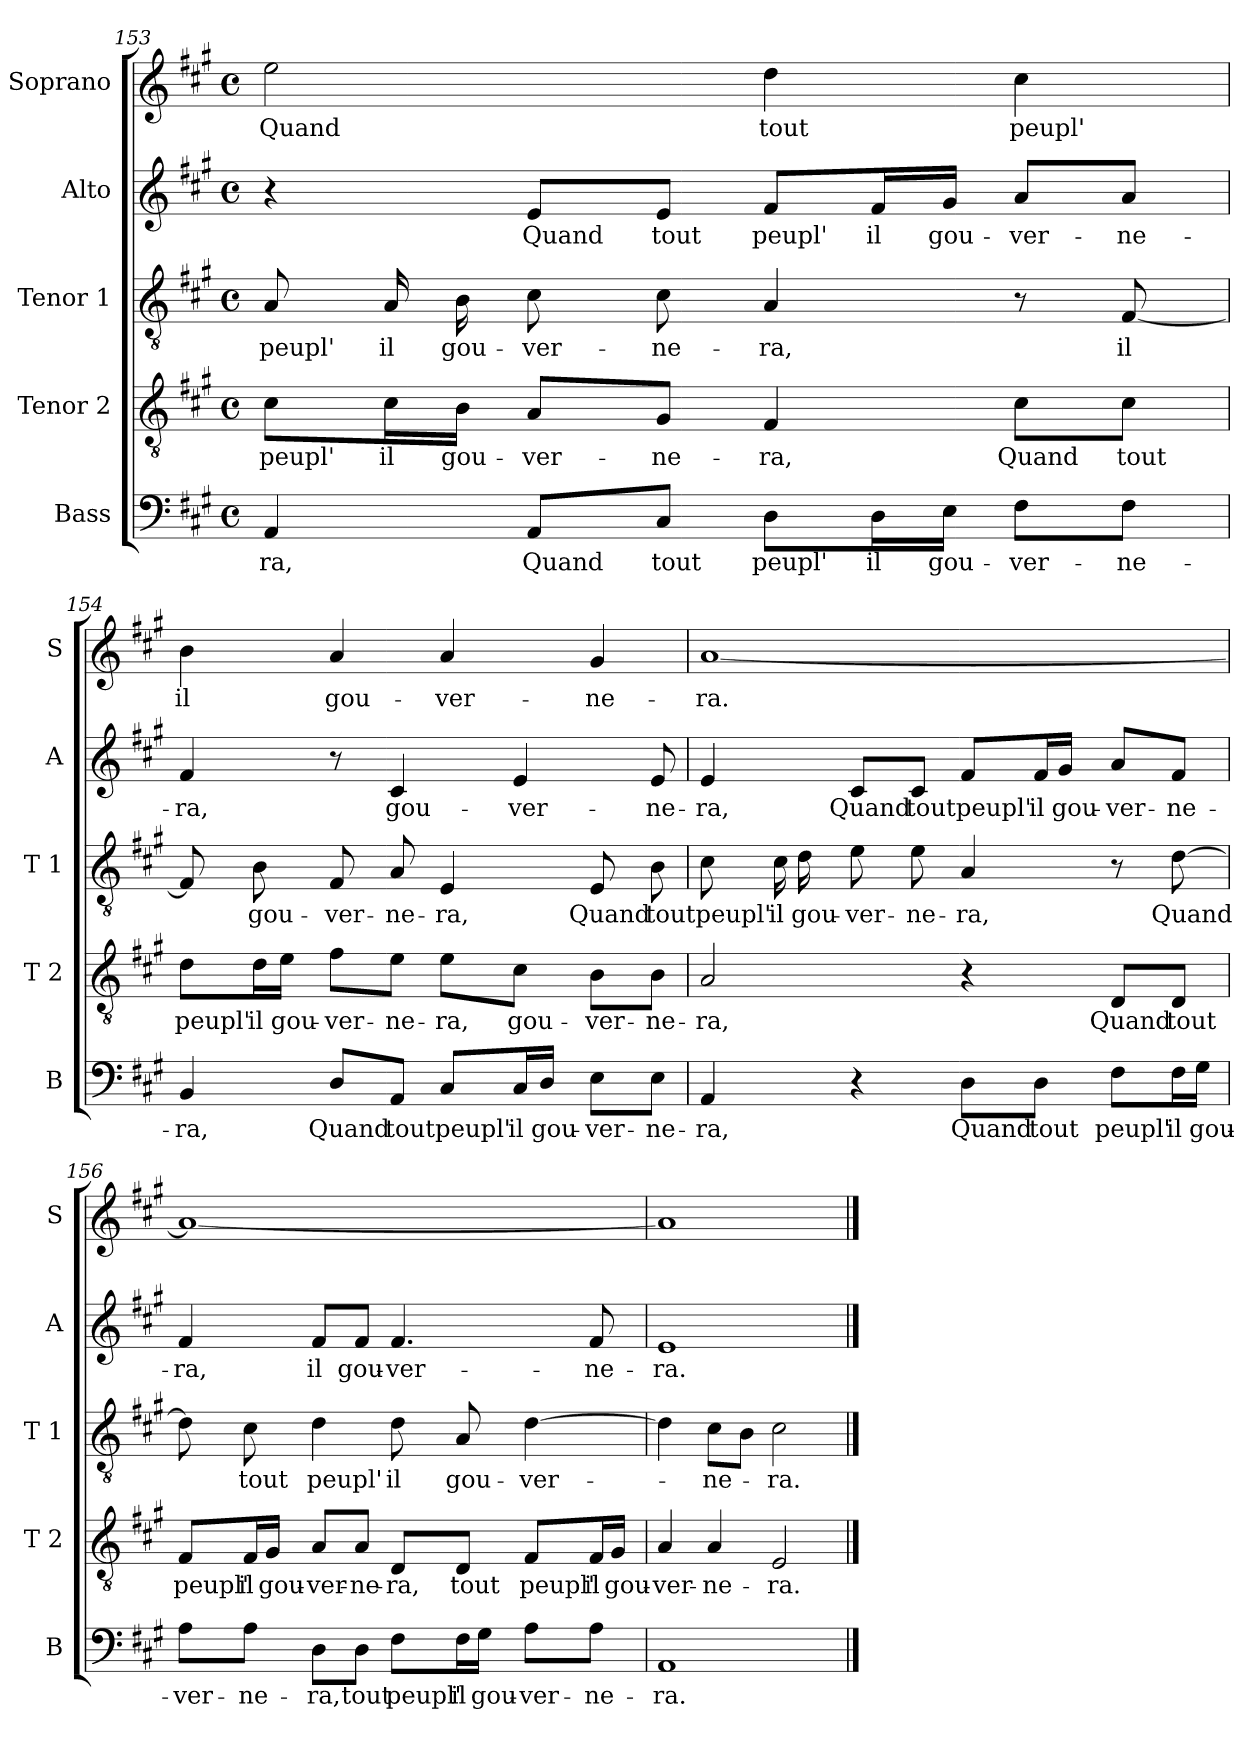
**kern	**text	**kern	**text	**kern	**text	**kern	**text	**kern	**text
*part5	*part5	*part4	*part4	*part3	*part3	*part2	*part2	*part1	*part1
*staff5	*staff5	*staff4	*staff4	*staff3	*staff3	*staff2	*staff2	*staff1	*staff1
*I"Bass	*	*I"Tenor 2	*	*I"Tenor 1	*	*I"Alto	*	*I"Soprano	*
*I'B	*	*I'T 2	*	*I'T 1	*	*I'A	*	*I'S	*
!!LO:LB:g=z
*clefF4	*	*clefGv2	*	*clefGv2	*	*clefG2	*	*clefG2	*
*k[f#c#g#]	*	*k[f#c#g#]	*	*k[f#c#g#]	*	*k[f#c#g#]	*	*k[f#c#g#]	*
*A:	*	*A:	*	*A:	*	*A:	*	*A:	*
*M4/4	*	*M4/4	*	*M4/4	*	*M4/4	*	*M4/4	*
*met(c)	*	*met(c)	*	*met(c)	*	*met(c)	*	*met(c)	*
=153	=153	=153	=153	=153	=153	=153	=153	=153	=153
!	!LO:LY:b	!	!LO:LY:b	!	!LO:LY:b	!	!	!	!LO:LY:b
4AA/	-ra,	8c#\L	peupl'	8A/	peupl'	4r	.	2ee\	Quand
!	!	!	!LO:LY:b	!	!LO:LY:b	!	!	!	!
.	.	16c#\L	il	16A/	il	.	.	.	.
!	!	!	!LO:LY:b	!	!LO:LY:b	!	!	!	!
.	.	16B\JJ	gou-	16B\	gou-	.	.	.	.
!	!LO:LY:b	!	!LO:LY:b	!	!LO:LY:b	!	!LO:LY:b	!	!
8AA/L	Quand	8A/L	-ver-	8c#\	-ver-	8e/L	Quand	.	.
!	!LO:LY:b	!	!LO:LY:b	!	!LO:LY:b	!	!LO:LY:b	!	!
8C#/J	tout	8G#/J	-ne-	8c#\	-ne-	8e/J	tout	.	.
!	!LO:LY:b	!	!LO:LY:b	!	!LO:LY:b	!	!LO:LY:b	!	!LO:LY:b
8D\L	peupl'	4F#/	-ra,	4A/	-ra,	8f#/L	peupl'	4dd\	tout
!	!LO:LY:b	!	!	!	!	!	!LO:LY:b	!	!
16D\L	il	.	.	.	.	16f#/L	il	.	.
!	!LO:LY:b	!	!	!	!	!	!LO:LY:b	!	!
16E\JJ	gou-	.	.	.	.	16g#/JJ	gou-	.	.
!	!LO:LY:b	!	!LO:LY:b	!	!	!	!LO:LY:b	!	!LO:LY:b
8F#\L	-ver-	8c#\L	Quand	8r	.	8a/L	-ver-	4cc#\	peupl'
!	!LO:LY:b	!	!LO:LY:b	!	!LO:LY:b	!	!LO:LY:b	!	!
8F#\J	-ne-	8c#\J	tout	[8F#/	il	8a/J	-ne-	.	.
=154	=154	=154	=154	=154	=154	=154	=154	=154	=154
!	!LO:LY:b	!	!LO:LY:b	!	!	!	!LO:LY:b	!	!LO:LY:b
4BB/	-ra,	8d\L	peupl'	8F#/]	.	4f#/	-ra,	4b\	il
!	!	!	!LO:LY:b	!	!LO:LY:b	!	!	!	!
.	.	16d\L	il	8B\	gou-	.	.	.	.
!	!	!	!LO:LY:b	!	!	!	!	!	!
.	.	16e\JJ	gou-	.	.	.	.	.	.
!	!LO:LY:b	!	!LO:LY:b	!	!LO:LY:b	!	!	!	!LO:LY:b
8D/L	Quand	8f#\L	-ver-	8F#/	-ver-	8r	.	4a/	gou-
!	!LO:LY:b	!	!LO:LY:b	!	!LO:LY:b	!	!LO:LY:b	!	!
8AA/J	tout	8e\J	-ne-	8A/	-ne-	4c#/	gou-	.	.
!	!LO:LY:b	!	!LO:LY:b	!	!LO:LY:b	!	!	!	!LO:LY:b
8C#/L	peupl'	8e\L	-ra,	4E/	-ra,	.	.	4a/	-ver-
!	!LO:LY:b	!	!LO:LY:b	!	!	!	!LO:LY:b	!	!
16C#/L	il	8c#\J	gou-	.	.	4e/	-ver-	.	.
!	!LO:LY:b	!	!	!	!	!	!	!	!
16D/JJ	gou-	.	.	.	.	.	.	.	.
!	!LO:LY:b	!	!LO:LY:b	!	!LO:LY:b	!	!	!	!LO:LY:b
8E\L	-ver-	8B\L	-ver-	8E/	Quand	.	.	4g#/	-ne-
!	!LO:LY:b	!	!LO:LY:b	!	!LO:LY:b	!	!LO:LY:b	!	!
8E\J	-ne-	8B\J	-ne-	8B\	tout	8e/	-ne-	.	.
!!LO:LB:g=z
=155	=155	=155	=155	=155	=155	=155	=155	=155	=155
!	!LO:LY:b	!	!LO:LY:b	!	!LO:LY:b	!	!LO:LY:b	!	!LO:LY:b
4AA/	-ra,	2A/	-ra,	8c#\	peupl'	4e/	-ra,	[1a	-ra.
!	!	!	!	!	!LO:LY:b	!	!	!	!
.	.	.	.	16c#\	il	.	.	.	.
!	!	!	!	!	!LO:LY:b	!	!	!	!
.	.	.	.	16d\	gou-	.	.	.	.
!	!	!	!	!	!LO:LY:b	!	!LO:LY:b	!	!
4r	.	.	.	8e\	-ver-	8c#/L	Quand	.	.
!	!	!	!	!	!LO:LY:b	!	!LO:LY:b	!	!
.	.	.	.	8e\	-ne-	8c#/J	tout	.	.
!	!LO:LY:b	!	!	!	!LO:LY:b	!	!LO:LY:b	!	!
8D\L	Quand	4r	.	4A/	-ra,	8f#/L	peupl'	.	.
!	!LO:LY:b	!	!	!	!	!	!LO:LY:b	!	!
8D\J	tout	.	.	.	.	16f#/L	il	.	.
!	!	!	!	!	!	!	!LO:LY:b	!	!
.	.	.	.	.	.	16g#/JJ	gou-	.	.
!	!LO:LY:b	!	!LO:LY:b	!	!	!	!LO:LY:b	!	!
8F#\L	peupl'	8D/L	Quand	8r	.	8a/L	-ver-	.	.
!	!LO:LY:b	!	!LO:LY:b	!	!LO:LY:b	!	!LO:LY:b	!	!
16F#\L	il	8D/J	tout	[8d\	Quand	8f#/J	-ne-	.	.
!	!LO:LY:b	!	!	!	!	!	!	!	!
16G#\JJ	gou-	.	.	.	.	.	.	.	.
=156	=156	=156	=156	=156	=156	=156	=156	=156	=156
!	!LO:LY:b	!	!LO:LY:b	!	!	!	!LO:LY:b	!	!
8A\L	-ver-	8F#/L	peupl'	8d\]	.	4f#/	-ra,	1a_	.
!	!LO:LY:b	!	!LO:LY:b	!	!LO:LY:b	!	!	!	!
8A\J	-ne-	16F#/L	il	8c#\	tout	.	.	.	.
!	!	!	!LO:LY:b	!	!	!	!	!	!
.	.	16G#/JJ	gou-	.	.	.	.	.	.
!	!LO:LY:b	!	!LO:LY:b	!	!LO:LY:b	!	!LO:LY:b	!	!
8D\L	-ra,	8A/L	-ver-	4d\	peupl'	8f#/L	il	.	.
!	!LO:LY:b	!	!LO:LY:b	!	!	!	!LO:LY:b	!	!
8D\J	tout	8A/J	-ne-	.	.	8f#/J	gou-	.	.
!	!LO:LY:b	!	!LO:LY:b	!	!LO:LY:b	!	!LO:LY:b	!	!
8F#\L	peupl'	8D/L	-ra,	8d\	il	4.f#/	-ver-	.	.
!	!LO:LY:b	!	!LO:LY:b	!	!LO:LY:b	!	!	!	!
16F#\L	il	8D/J	tout	8A/	gou-	.	.	.	.
!	!LO:LY:b	!	!	!	!	!	!	!	!
16G#\JJ	gou-	.	.	.	.	.	.	.	.
!	!LO:LY:b	!	!LO:LY:b	!	!LO:LY:b	!	!	!	!
8A\L	-ver-	8F#/L	peupl'	[4d\	-ver-	.	.	.	.
!	!LO:LY:b	!	!LO:LY:b	!	!	!	!LO:LY:b	!	!
8A\J	-ne-	16F#/L	il	.	.	8f#/	-ne-	.	.
!	!	!	!LO:LY:b	!	!	!	!	!	!
.	.	16G#/JJ	gou-	.	.	.	.	.	.
=157	=157	=157	=157	=157	=157	=157	=157	=157	=157
!	!LO:LY:b	!	!LO:LY:b	!	!	!	!LO:LY:b	!	!
1AA	-ra.	4A/	-ver-	4d\]	.	1e	-ra.	1a]	.
!	!	!	!LO:LY:b	!	!LO:LY:b	!	!	!	!
.	.	4A/	-ne-	8c#\L	-ne-	.	.	.	.
.	.	.	.	8B\J	.	.	.	.	.
!	!	!	!LO:LY:b	!	!LO:LY:b	!	!	!	!
.	.	2E/	-ra.	2c#\	-ra.	.	.	.	.
==	==	==	==	==	==	==	==	==	==
*-	*-	*-	*-	*-	*-	*-	*-	*-	*-
